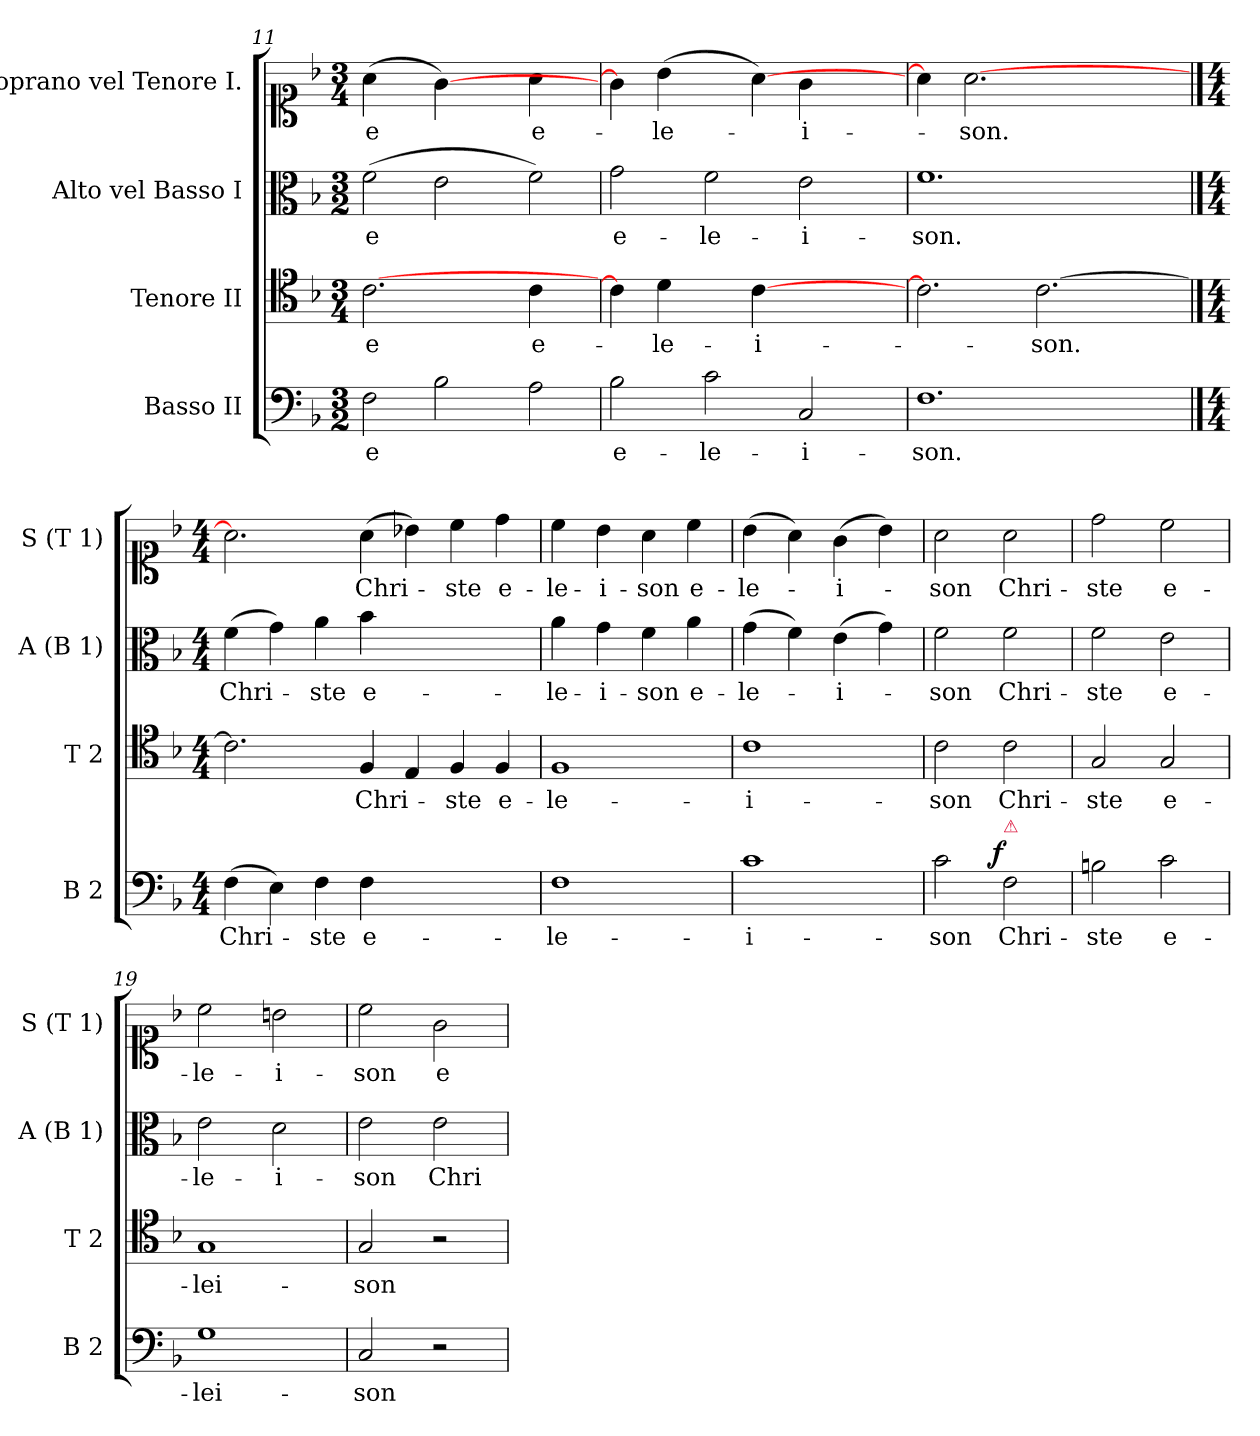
**kern	**text	**dynam	**kern	**text	**kern	**text	**kern	**text
*part4	*part4	*part4	*part3	*part3	*part2	*part2	*part1	*part1
*staff4	*staff4	*staff4	*staff3	*staff3	*staff2	*staff2	*staff1	*staff1
*I"Basso II	*	*	*I"Tenore II	*	*I"Alto vel Basso I	*	*I"Soprano vel Tenore I.	*
*I'B 2	*	*	*I'T 2	*	*I'A (B 1)	*	*I'S (T 1)	*
*clefF4	*	*	*clefC4	*	*clefC3	*	*clefC1	*
*k[b-]	*	*	*k[b-]	*	*k[b-]	*	*k[b-]	*
*M3/2	*	*	*M3/4	*	*M3/2	*	*M3/4	*
=11	=11	=11	=11	=11	=11	=11	=11	=11
!	!	!	!	!	!	!	!LO:N:vis=4	!
2F\	-e	.	[2.c	-e	(>2f\	-e	(>2a\	-e
2B-\	.	.	.	.	2e\	.	[4g\)	.
.	.	.	4ryy	.	.	.	4ryy	.
!	!	!	!LO:N:vis=4	!	!	!	!LO:N:vis=4	!
2A\	.	.	2c\	e-	2f\)	.	2a\	e-
=12	=12	=12	=12	=12	=12	=12	=12	=12
2B-\	e-	.	4c]	.	2g\	e-	4g\]	.
!	!	!	!LO:N:vis=4	!	!	!	!LO:N:vis=4	!
.	.	.	2d\	-le-	.	.	(>2b-\	-le-
2c\	-le-	.	.	.	2f\	-le-	.	.
.	.	.	[4c	-i-	.	.	[4a\)	.
!	!	!	!	!	!	!	!LO:N:vis=4	!
2C/	-i-	.	2ryy	.	2e\	-i-	2g\	-i-
=13	=13	=13	=13	=13	=13	=13	=13	=13
1.F	-son.	.	2.c]	.	1.f	-son.	4a\]	.
.	.	.	.	.	.	.	[2.a	-son.
.	.	.	[2.c	-son.	.	.	.	.
.	.	.	.	.	.	.	2ryy	.
==14	==14	==14	==14	==14	==14	==14	==14	==14
*M4/4	*	*	*M4/4	*	*M4/4	*	*M4/4	*
(>4F\	Chri-	.	2.c]	.	(>4f\	Chri-	2.a]	.
4E\)	.	.	.	.	4g\)	.	.	.
4F\	-ste	.	.	.	4a\	-ste	.	.
4F\	e-	.	4F/	Chri-	4b-\	e-	(>4a\	Chri-
2.ryy	.	.	4E/	.	2.ryy	.	4b-X\)	.
.	.	.	4F/	-ste	.	.	4cc\	-ste
.	.	.	4F/	e-	.	.	4dd\	e-
=15	=15	=15	=15	=15	=15	=15	=15	=15
1F	-le-	.	1F	-le-	4a\	-le-	4cc\	-le-
.	.	.	.	.	4g\	-i-	4b-\	-i-
.	.	.	.	.	4f\	-son	4a\	-son
.	.	.	.	.	4a\	e-	4cc\	e-
=16	=16	=16	=16	=16	=16	=16	=16	=16
1c	-i-	.	1c	-i-	(>4g\	-le-	(>4b-\	-le-
.	.	.	.	.	4f\)	.	4a\)	.
.	.	.	.	.	(>4e\	-i-	(>4g\	-i-
.	.	.	.	.	4g\)	.	4b-\)	.
=17	=17	=17	=17	=17	=17	=17	=17	=17
2c\	-son	.	2c\	-son	2f\	-son	2a\	-son
!LO:TX:a:color=crimson:t=⚠	!	!	!	!	!	!	!	!
!	!	!LO:DY:b:rj	!	!	!	!	!	!
2F\	Chri-	f.	2c\	Chri-	2f\	Chri-	2a\	Chri-
=18	=18	=18	=18	=18	=18	=18	=18	=18
2Bn\	-ste	.	2G/	-ste	2f\	-ste	2dd\	-ste
2c\	e-	.	2G/	e-	2e\	e-	2cc\	e-
=19	=19	=19	=19	=19	=19	=19	=19	=19
1G	-lei-	.	1G	-lei-	2e\	-le-	2cc\	-le-
.	.	.	.	.	2d\	-i-	2bn\	-i-
=20	=20	=20	=20	=20	=20	=20	=20	=20
2C/	-son	.	2G/	-son	2e\	-son	2cc\	-son
2r	.	.	2r	.	2e\	Chri-	2g\	e-
=	=	=	=	=	=	=	=	=
*-	*-	*-	*-	*-	*-	*-	*-	*-
